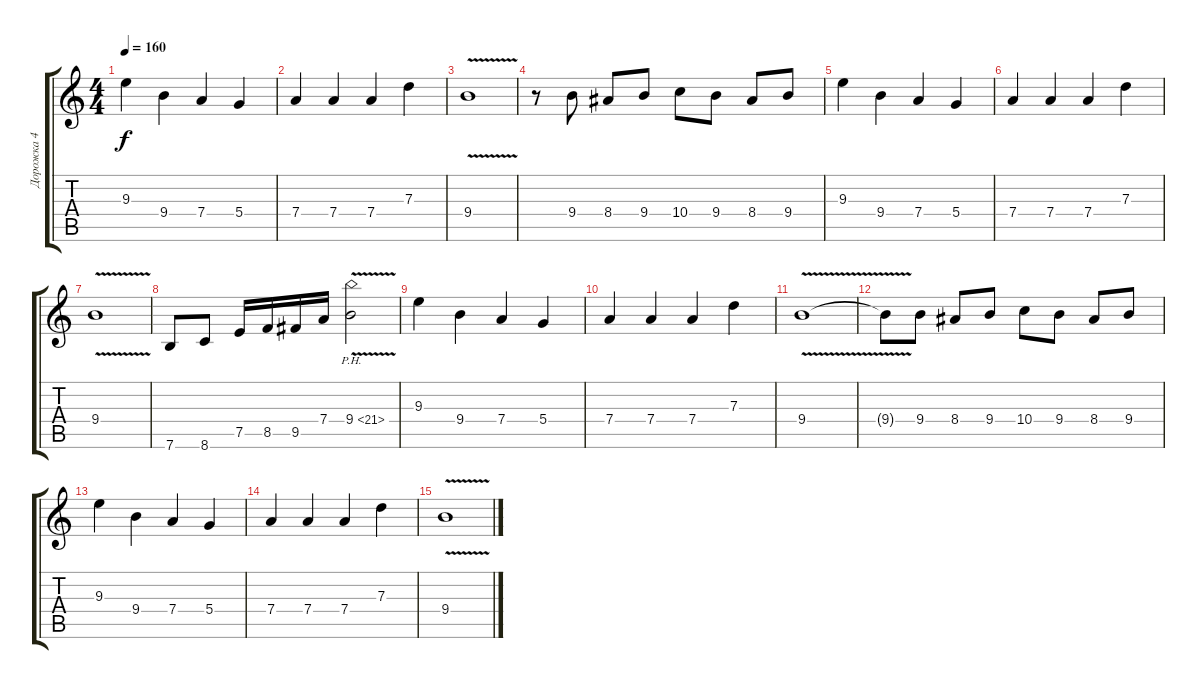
\track ("Дорожка 4" "Дорожка 4") {instrument overdrivenguitar}
\staff {score tabs}
\tuning (E4 B3 G3 D3 A2 E2) {hide}
\ts (4 4)
\tempo 160
\clef g2
\ks c
9.3.4{dy f} 9.4.4 7.4.4 5.4.4 |
7.4.4 7.4.4 7.4.4 7.3.4 |
9.4{v}.1 |
r.8 9.4.8 8.4.8 9.4.8 10.4.8 9.4.8 8.4.8 9.4.8 |
9.3.4 9.4.4 7.4.4 5.4.4 |
7.4.4 7.4.4 7.4.4 7.3.4 |
9.4{v}.1 |
7.6.8 8.6.8 7.5.16 8.5.16 9.5.16 7.4.16 9.4{ph 12 v}.2 |
9.3.4 9.4.4 7.4.4 5.4.4 |
7.4.4 7.4.4 7.4.4 7.3.4 |
9.4{v}.1 |
9.4{t}.8 9.4.8 8.4.8 9.4.8 10.4.8 9.4.8 8.4.8 9.4.8 |
9.3.4 9.4.4 7.4.4 5.4.4 |
7.4.4 7.4.4 7.4.4 7.3.4 |
9.4{v}.1
